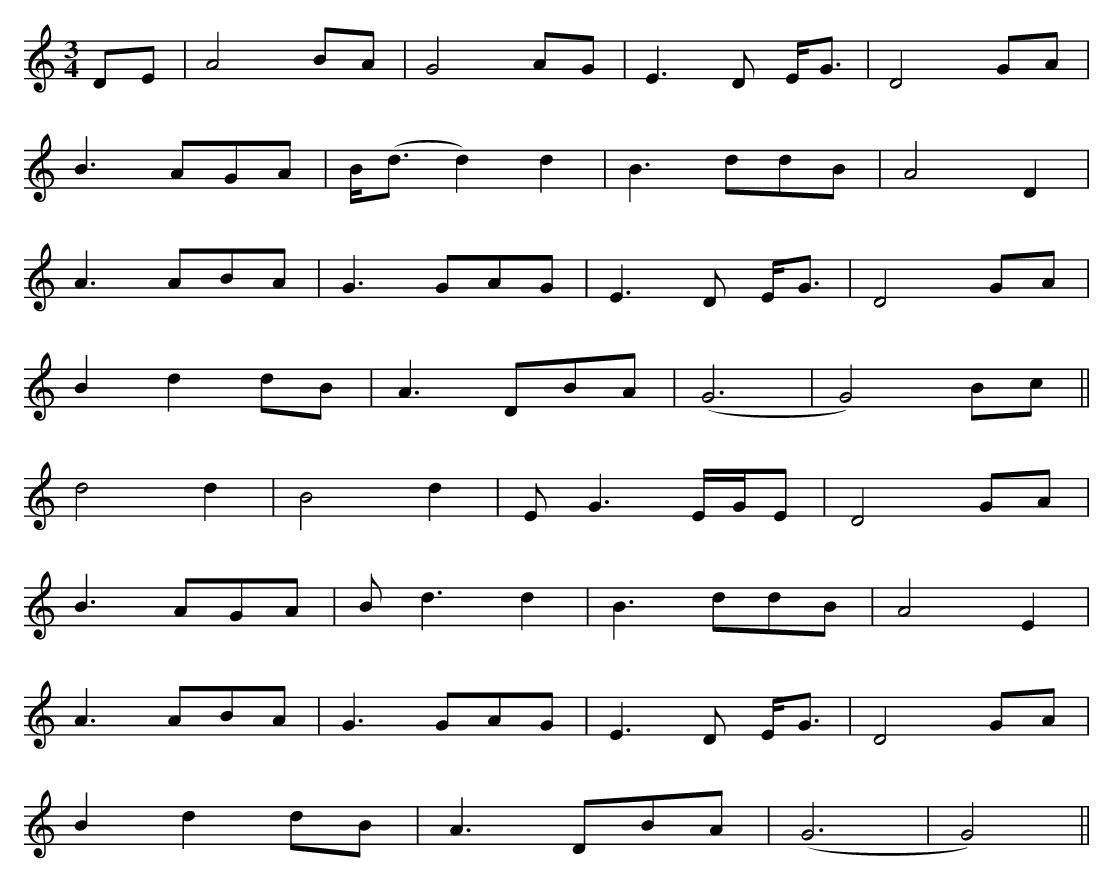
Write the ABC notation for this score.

X:1
M:3/4
K:Amin
DE| A4BA| G4AG| E3 D E<G| D4 GA|
 B3 AGA| B<(dd2) d2| B3 ddB| A4 D2|
 A3 ABA| G3 GAG| E3 D E<G| D4 GA|
 B2 d2 dB| A3 DBA| (G6|G4) Bc||
 d4 d2| B4 d2| E G3 E/G/E| D4 GA|
 B3 AGA|Bd3 d2| B3 ddB| A4 E2|
 A3 ABA| G3 GAG| E3 D E<G| D4 GA|
 B2 d2 dB| A3 DBA| (G6|G4)||
